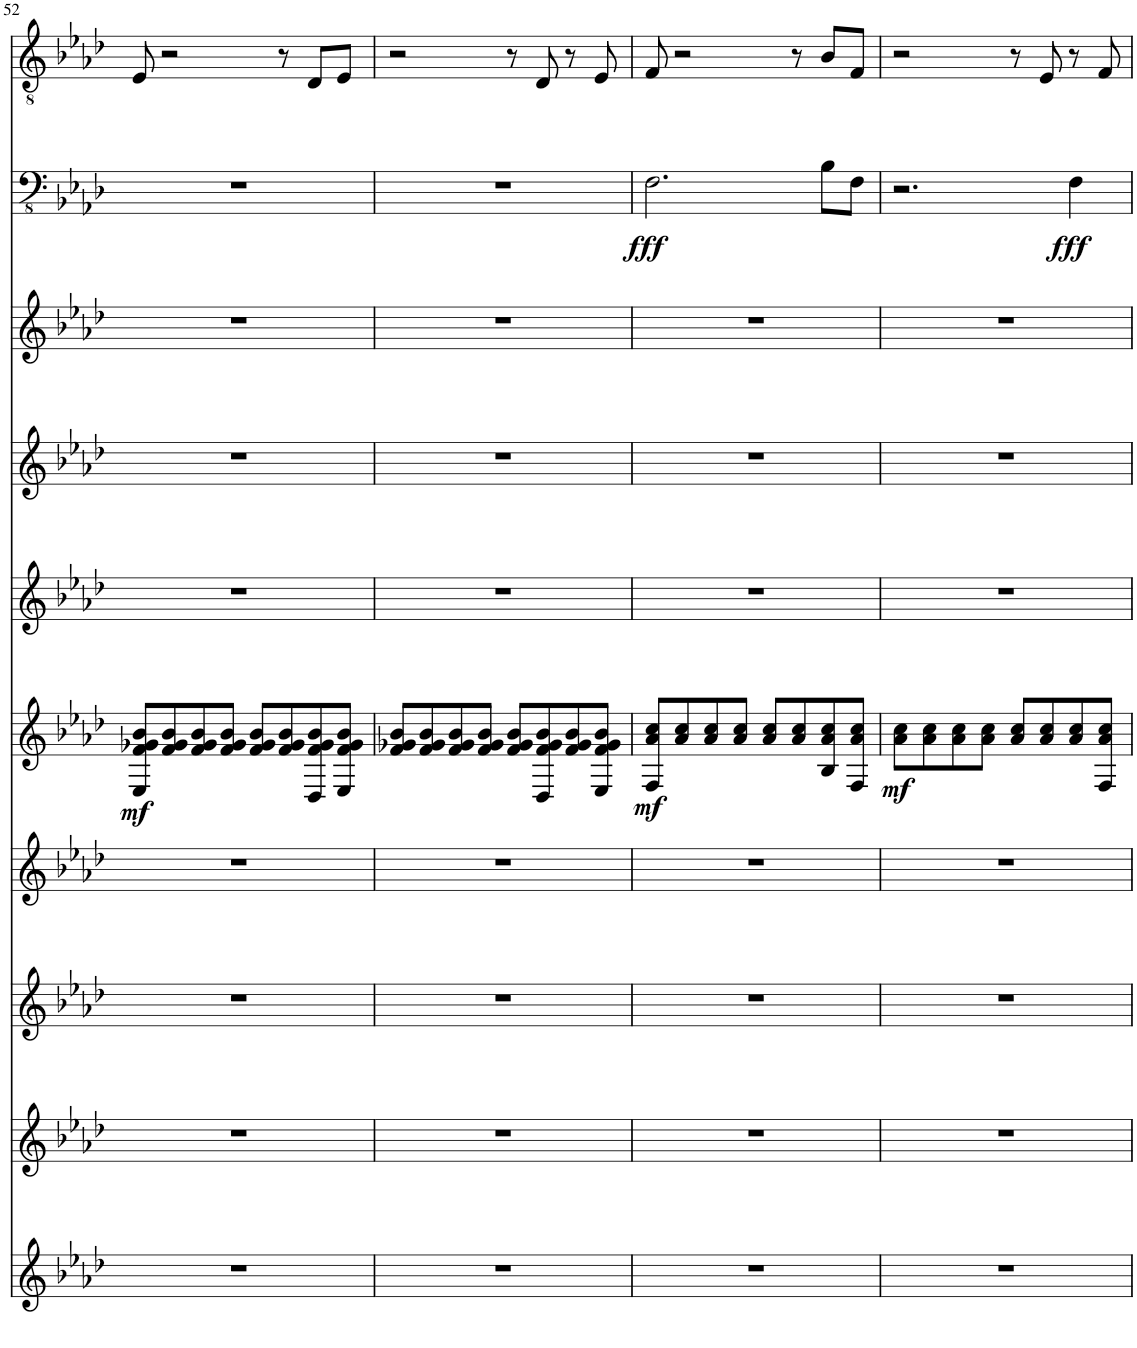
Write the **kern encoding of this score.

**kern	**kern	**kern	**kern	**kern	**dynam	**kern	**kern	**kern	**kern	**dynam	**kern
*part10	*part9	*part8	*part7	*part6	*part6	*part5	*part4	*part3	*part2	*part2	*part1
*staff10	*staff9	*staff8	*staff7	*staff6	*staff6	*staff5	*staff4	*staff3	*staff2	*staff2	*staff1
*I"Vocals	*I"Trombone	*I"Trumpet	*I"Sax	*I"Organ	*	*I"Piano interlude	*I"Piano	*I"Brass	*I"Bass	*	*I"Jazz Guitar
*	*I'Trb	*I'Tpt	*	*	*	*I'Pno	*I'Pno	*I'Brs	*	*	*
!!LO:PB:g=z
*clefG2	*clefG2	*clefG2	*clefG2	*clefG2	*	*clefG2	*clefG2	*clefG2	*clefFv4	*	*clefGv2
*	*	*Trd1c2	*Trd5c9	*	*	*	*	*	*	*	*
*k[b-e-a-d-]	*k[b-e-a-d-]	*k[b-e-a-d-]	*k[b-e-a-d-]	*k[b-e-a-d-]	*	*k[b-e-a-d-]	*k[b-e-a-d-]	*k[b-e-a-d-]	*k[b-e-a-d-]	*	*k[b-e-a-d-]
*M4/4	*M4/4	*M4/4	*M4/4	*M4/4	*	*M4/4	*M4/4	*M4/4	*M4/4	*	*M4/4
=52	=52	=52	=52	=52	=52	=52	=52	=52	=52	=52	=52
!	!	!	!	!	!LO:DY:b	!	!	!	!	!	!
1r	1r	1r	1r	8E-/ 8f/ 8g-X/ 8b-/L	mf	1r	1r	1r	1r	.	8E-/
.	.	.	.	8f/ 8g-/ 8b-/	.	.	.	.	.	.	2r
.	.	.	.	8f/ 8g-/ 8b-/	.	.	.	.	.	.	.
.	.	.	.	8f/ 8g-/ 8b-/J	.	.	.	.	.	.	.
.	.	.	.	8f/ 8g-/ 8b-/L	.	.	.	.	.	.	.
.	.	.	.	8f/ 8g-/ 8b-/	.	.	.	.	.	.	8r
.	.	.	.	8D-/ 8f/ 8g-/ 8b-/	.	.	.	.	.	.	8D-/L
.	.	.	.	8E-/ 8f/ 8g-/ 8b-/J	.	.	.	.	.	.	8E-/J
=53	=53	=53	=53	=53	=53	=53	=53	=53	=53	=53	=53
1r	1r	1r	1r	8f/ 8g-X/ 8b-/L	.	1r	1r	1r	1r	.	2r
.	.	.	.	8f/ 8g-/ 8b-/	.	.	.	.	.	.	.
.	.	.	.	8f/ 8g-/ 8b-/	.	.	.	.	.	.	.
.	.	.	.	8f/ 8g-/ 8b-/J	.	.	.	.	.	.	.
.	.	.	.	8f/ 8g-/ 8b-/L	.	.	.	.	.	.	8r
.	.	.	.	8D-/ 8f/ 8g-/ 8b-/	.	.	.	.	.	.	8D-/
.	.	.	.	8f/ 8g-/ 8b-/	.	.	.	.	.	.	8r
.	.	.	.	8E-/ 8f/ 8g-/ 8b-/J	.	.	.	.	.	.	8E-/
=54	=54	=54	=54	=54	=54	=54	=54	=54	=54	=54	=54
!	!	!	!	!	!LO:DY:b	!	!	!	!	!LO:DY:b	!
1r	1r	1r	1r	8F/ 8a-/ 8cc/L	mf	1r	1r	1r	2.FF\	fff	8F/
.	.	.	.	8a-/ 8cc/	.	.	.	.	.	.	2r
.	.	.	.	8a-/ 8cc/	.	.	.	.	.	.	.
.	.	.	.	8a-/ 8cc/J	.	.	.	.	.	.	.
.	.	.	.	8a-/ 8cc/L	.	.	.	.	.	.	.
.	.	.	.	8a-/ 8cc/	.	.	.	.	.	.	8r
.	.	.	.	8B-/ 8a-/ 8cc/	.	.	.	.	8BB-\L	.	8B-/L
.	.	.	.	8F/ 8a-/ 8cc/J	.	.	.	.	8FF\J	.	8F/J
=55	=55	=55	=55	=55	=55	=55	=55	=55	=55	=55	=55
!	!	!	!	!	!LO:DY:b	!	!	!	!	!	!
1r	1r	1r	1r	8a-\ 8cc\L	mf	1r	1r	1r	2.r	.	2r
.	.	.	.	8a-\ 8cc\	.	.	.	.	.	.	.
.	.	.	.	8a-\ 8cc\	.	.	.	.	.	.	.
.	.	.	.	8a-\ 8cc\J	.	.	.	.	.	.	.
.	.	.	.	8a-/ 8cc/L	.	.	.	.	.	.	8r
.	.	.	.	8a-/ 8cc/	.	.	.	.	.	.	8E-/
!	!	!	!	!	!	!	!	!	!	!LO:DY:b	!
.	.	.	.	8a-/ 8cc/	.	.	.	.	4FF\	fff	8r
.	.	.	.	8F/ 8a-/ 8cc/J	.	.	.	.	.	.	8F/
=	=	=	=	=	=	=	=	=	=	=	=
*-	*-	*-	*-	*-	*-	*-	*-	*-	*-	*-	*-
